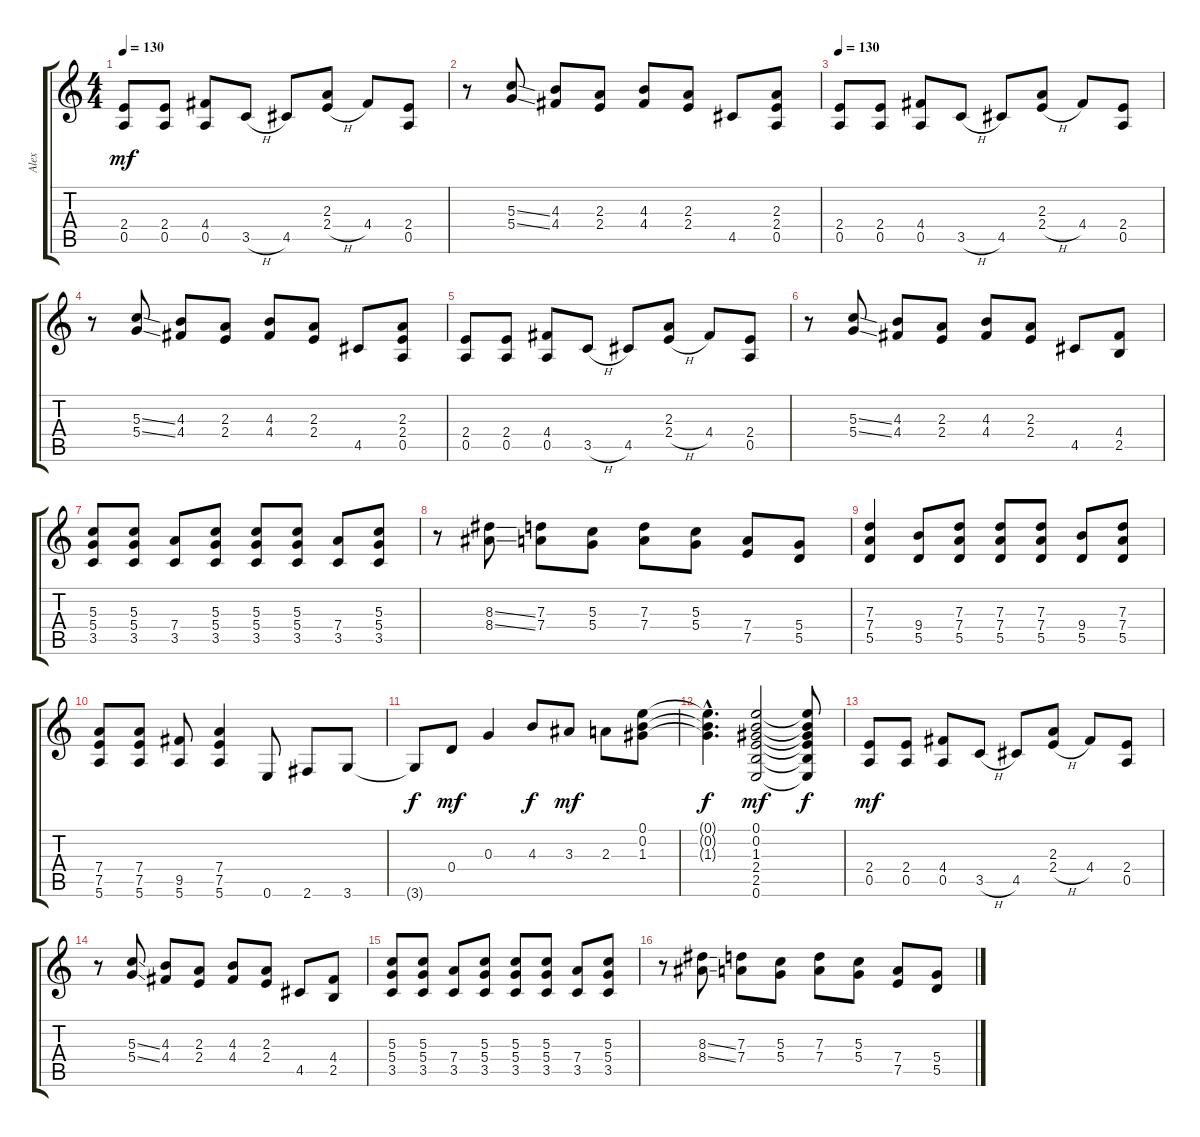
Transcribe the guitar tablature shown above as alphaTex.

\track ("Alex" "Alex") {instrument overdrivenguitar}
\staff {score tabs}
\tuning (E4 B3 G3 D3 A2 E2) {hide}
\ts (4 4)
\tempo 130
\clef g2
\ks c
(2.4 0.5).8{dy mf instrument overdrivenguitar} (2.4 0.5).8 (4.4 0.5).8 3.5{h}.8 4.5.8 (2.3 2.4{h}).8 4.4.8 (2.4 0.5).8 |
r.8 (5.3{ss} 5.4{ss}).8 (4.3 4.4).8 (2.3 2.4).8 (4.3 4.4).8 (2.3 2.4).8 4.5.8 (2.3 2.4 0.5).8 |
\tempo 130
(2.4 0.5).8 (2.4 0.5).8 (4.4 0.5).8 3.5{h}.8 4.5.8 (2.3 2.4{h}).8 4.4.8 (2.4 0.5).8 |
r.8 (5.3{ss} 5.4{ss}).8 (4.3 4.4).8 (2.3 2.4).8 (4.3 4.4).8 (2.3 2.4).8 4.5.8 (2.3 2.4 0.5).8 |
(2.4 0.5).8 (2.4 0.5).8 (4.4 0.5).8 3.5{h}.8 4.5.8 (2.3 2.4{h}).8 4.4.8 (2.4 0.5).8 |
r.8 (5.3{ss} 5.4{ss}).8 (4.3 4.4).8 (2.3 2.4).8 (4.3 4.4).8 (2.3 2.4).8 4.5.8 (4.4 2.5).8 |
(5.3 5.4 3.5).8 (5.3 5.4 3.5).8 (7.4 3.5).8 (5.3 5.4 3.5).8 (5.3 5.4 3.5).8 (5.3 5.4 3.5).8 (7.4 3.5).8 (5.3 5.4 3.5).8 |
r.8 (8.3{ss} 8.4{ss}).8 (7.3 7.4).8 (5.3 5.4).8 (7.3 7.4).8 (5.3 5.4).8 (7.4 7.5).8 (5.4 5.5).8 |
(7.3 7.4 5.5).4 (9.4 5.5).8 (7.3 7.4 5.5).8 (7.3 7.4 5.5).8 (7.3 7.4 5.5).8 (9.4 5.5).8 (7.3 7.4 5.5).8 |
(7.4 7.5 5.6).8 (7.4 7.5 5.6).8 (9.5 5.6).8 (7.4 7.5 5.6).4 0.6.8 2.6.8 3.6.8 |
3.6{t}.8{dy f} 0.4.8{dy mf} 0.3.4 4.3.8{dy f} 3.3.8{dy mf} 2.3.8 (0.1 0.2 1.3).8 |
(0.1{hac t} 0.2{hac t} 1.3{hac t}).4{d dy f} (0.1 0.2 1.3 2.4 2.5 0.6).2{dy mf} (0.1{t} 0.2{t} 1.3{t} 2.4{t} 2.5{t} 0.6{t}).8{dy f} |
(2.4 0.5).8{dy mf} (2.4 0.5).8 (4.4 0.5).8 3.5{h}.8 4.5.8 (2.3 2.4{h}).8 4.4.8 (2.4 0.5).8 |
r.8 (5.3{ss} 5.4{ss}).8 (4.3 4.4).8 (2.3 2.4).8 (4.3 4.4).8 (2.3 2.4).8 4.5.8 (4.4 2.5).8 |
(5.3 5.4 3.5).8 (5.3 5.4 3.5).8 (7.4 3.5).8 (5.3 5.4 3.5).8 (5.3 5.4 3.5).8 (5.3 5.4 3.5).8 (7.4 3.5).8 (5.3 5.4 3.5).8 |
r.8 (8.3{ss} 8.4{ss}).8 (7.3 7.4).8 (5.3 5.4).8 (7.3 7.4).8 (5.3 5.4).8 (7.4 7.5).8 (5.4 5.5).8
